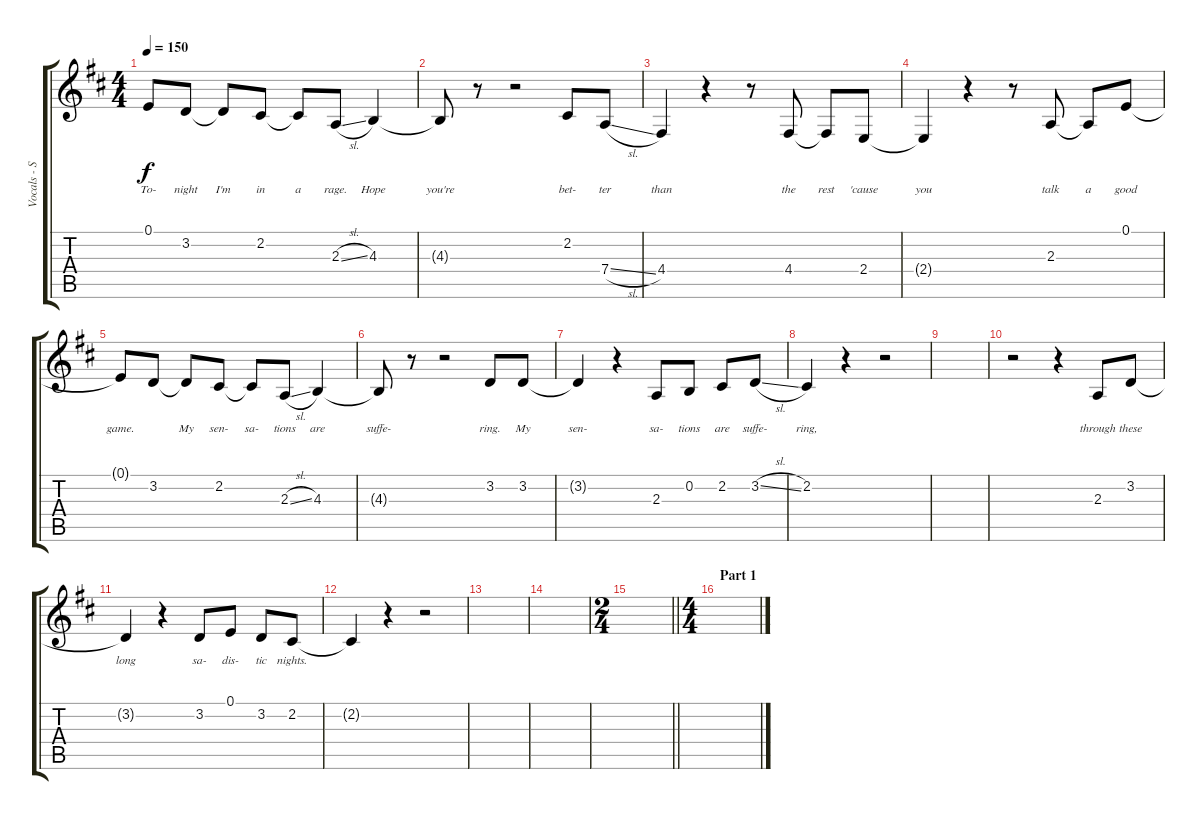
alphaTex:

\track ("Vocals - Simon Neil" "Vocals - S") {instrument altosax}
\staff {score tabs}
\tuning (E4 B3 G3 D3 A2 E2) {hide}
\ts (4 4)
\tempo 150
\clef g2
\ks d
0.1{t}.8{lyrics (0 "To-") lyrics (1 "") lyrics (2 "") lyrics (3 "") lyrics (4 "") dy f} 3.2.8{lyrics (0 "night") lyrics (1 "") lyrics (2 "") lyrics (3 "") lyrics (4 "")} 3.2{t}.8{lyrics (0 "I'm") lyrics (1 "") lyrics (2 "") lyrics (3 "") lyrics (4 "")} 2.2.8{lyrics (0 "in") lyrics (1 "") lyrics (2 "") lyrics (3 "") lyrics (4 "")} 2.2{t}.8{lyrics (0 "a") lyrics (1 "") lyrics (2 "") lyrics (3 "") lyrics (4 "")} 2.3{sl}.8{lyrics (0 "rage.") lyrics (1 "") lyrics (2 "") lyrics (3 "") lyrics (4 "")} 4.3.4{lyrics (0 "Hope") lyrics (1 "") lyrics (2 "") lyrics (3 "") lyrics (4 "")} |
4.3{t}.8{lyrics (0 "you're") lyrics (1 "") lyrics (2 "") lyrics (3 "") lyrics (4 "")} r.8 r.2 2.2.8{lyrics (0 "bet-") lyrics (1 "") lyrics (2 "") lyrics (3 "") lyrics (4 "")} 7.4{sl}.8{lyrics (0 "ter") lyrics (1 "") lyrics (2 "") lyrics (3 "") lyrics (4 "")} |
4.4.4{lyrics (0 "than") lyrics (1 "") lyrics (2 "") lyrics (3 "") lyrics (4 "")} r.4 r.8 4.4.8{lyrics (0 "the") lyrics (1 "") lyrics (2 "") lyrics (3 "") lyrics (4 "")} 4.4{t}.8{lyrics (0 "rest") lyrics (1 "") lyrics (2 "") lyrics (3 "") lyrics (4 "")} 2.4.8{lyrics (0 "'cause") lyrics (1 "") lyrics (2 "") lyrics (3 "") lyrics (4 "")} |
2.4{t}.4{lyrics (0 "you") lyrics (1 "") lyrics (2 "") lyrics (3 "") lyrics (4 "")} r.4 r.8 2.3.8{lyrics (0 "talk") lyrics (1 "") lyrics (2 "") lyrics (3 "") lyrics (4 "")} 2.3{t}.8{lyrics (0 "a") lyrics (1 "") lyrics (2 "") lyrics (3 "") lyrics (4 "")} 0.1.8{lyrics (0 "good") lyrics (1 "") lyrics (2 "") lyrics (3 "") lyrics (4 "")} |
0.1{t}.8{lyrics (0 "game.") lyrics (1 "") lyrics (2 "") lyrics (3 "") lyrics (4 "")} 3.2.8{lyrics (0 "") lyrics (1 "") lyrics (2 "") lyrics (3 "") lyrics (4 "")} 3.2{t}.8{lyrics (0 "My") lyrics (1 "") lyrics (2 "") lyrics (3 "") lyrics (4 "")} 2.2.8{lyrics (0 "sen-") lyrics (1 "") lyrics (2 "") lyrics (3 "") lyrics (4 "")} 2.2{t}.8{lyrics (0 "sa-") lyrics (1 "") lyrics (2 "") lyrics (3 "") lyrics (4 "")} 2.3{sl}.8{lyrics (0 "tions") lyrics (1 "") lyrics (2 "") lyrics (3 "") lyrics (4 "")} 4.3.4{lyrics (0 "are") lyrics (1 "") lyrics (2 "") lyrics (3 "") lyrics (4 "")} |
4.3{t}.8{lyrics (0 "suffe-") lyrics (1 "") lyrics (2 "") lyrics (3 "") lyrics (4 "")} r.8 r.2 3.2.8{lyrics (0 "ring.") lyrics (1 "") lyrics (2 "") lyrics (3 "") lyrics (4 "")} 3.2.8{lyrics (0 "My") lyrics (1 "") lyrics (2 "") lyrics (3 "") lyrics (4 "")} |
3.2{t}.4{lyrics (0 "sen-") lyrics (1 "") lyrics (2 "") lyrics (3 "") lyrics (4 "")} r.4 2.3.8{lyrics (0 "sa-") lyrics (1 "") lyrics (2 "") lyrics (3 "") lyrics (4 "")} 0.2.8{lyrics (0 "tions") lyrics (1 "") lyrics (2 "") lyrics (3 "") lyrics (4 "")} 2.2.8{lyrics (0 "are") lyrics (1 "") lyrics (2 "") lyrics (3 "") lyrics (4 "")} 3.2{sl}.8{lyrics (0 "suffe-") lyrics (1 "") lyrics (2 "") lyrics (3 "") lyrics (4 "")} |
2.2.4{lyrics (0 "ring,") lyrics (1 "") lyrics (2 "") lyrics (3 "") lyrics (4 "")} r.4 r.2 |
|
r.2 r.4 2.3.8{lyrics (0 "through") lyrics (1 "") lyrics (2 "") lyrics (3 "") lyrics (4 "")} 3.2.8{lyrics (0 "these") lyrics (1 "") lyrics (2 "") lyrics (3 "") lyrics (4 "")} |
3.2{t}.4{lyrics (0 "long") lyrics (1 "") lyrics (2 "") lyrics (3 "") lyrics (4 "")} r.4 3.2.8{lyrics (0 "sa-") lyrics (1 "") lyrics (2 "") lyrics (3 "") lyrics (4 "")} 0.1.8{lyrics (0 "dis-") lyrics (1 "") lyrics (2 "") lyrics (3 "") lyrics (4 "")} 3.2.8{lyrics (0 "tic") lyrics (1 "") lyrics (2 "") lyrics (3 "") lyrics (4 "")} 2.2.8{lyrics (0 "nights.") lyrics (1 "") lyrics (2 "") lyrics (3 "") lyrics (4 "")} |
2.2{t}.4{lyrics (0 "") lyrics (1 "") lyrics (2 "") lyrics (3 "") lyrics (4 "")} r.4 r.2 |
|
|
\ts (2 4)
\barLineRight lightlight
|
\ts (4 4)
\section ("" "Part 1")
